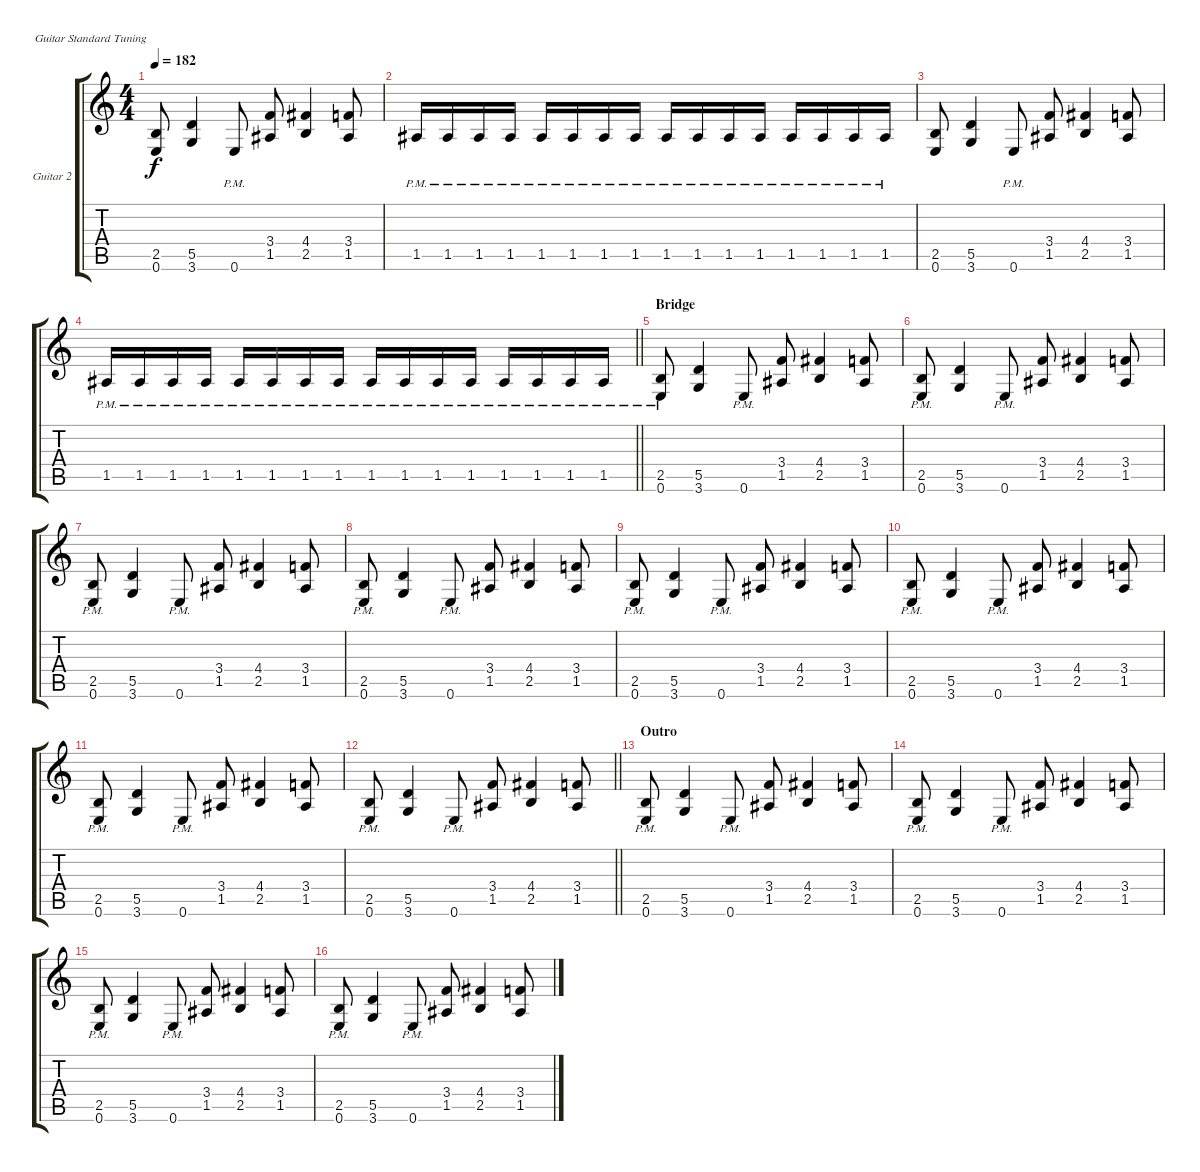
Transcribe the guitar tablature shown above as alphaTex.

\bracketExtendMode groupsimilarinstruments
\firstSystemTrackNameOrientation horizontal
\otherSystemsTrackNameOrientation horizontal
\track ("Guitar 2" "Guitar 2") {instrument overdrivenguitar}
\staff {score tabs}
\tuning (E4 B3 G3 D3 A2 E2)
\ts (4 4)
\tempo 182
\clef g2
\ks c
(2.5 0.6).8{dy f} (5.5 3.6).4 0.6{pm}.8 (3.4 1.5).8 (4.4 2.5).4 (3.4 1.5).8 |
1.5{pm}.16 1.5{pm}.16 1.5{pm}.16 1.5{pm}.16 1.5{pm}.16 1.5{pm}.16 1.5{pm}.16 1.5{pm}.16 1.5{pm}.16 1.5{pm}.16 1.5{pm}.16 1.5{pm}.16 1.5{pm}.16 1.5{pm}.16 1.5{pm}.16 1.5{pm}.16 |
(2.5 0.6).8 (5.5 3.6).4 0.6{pm}.8 (3.4 1.5).8 (4.4 2.5).4 (3.4 1.5).8 |
\barLineRight lightlight
1.5{pm}.16 1.5{pm}.16 1.5{pm}.16 1.5{pm}.16 1.5{pm}.16 1.5{pm}.16 1.5{pm}.16 1.5{pm}.16 1.5{pm}.16 1.5{pm}.16 1.5{pm}.16 1.5{pm}.16 1.5{pm}.16 1.5{pm}.16 1.5{pm}.16 1.5{pm}.16 |
\section ("" "Bridge")
(2.5{pm} 0.6{pm}).8 (5.5 3.6).4 0.6{pm}.8 (3.4 1.5).8 (4.4 2.5).4 (3.4 1.5).8 |
(2.5{pm} 0.6{pm}).8 (5.5 3.6).4 0.6{pm}.8 (3.4 1.5).8 (4.4 2.5).4 (3.4 1.5).8 |
(2.5{pm} 0.6{pm}).8 (5.5 3.6).4 0.6{pm}.8 (3.4 1.5).8 (4.4 2.5).4 (3.4 1.5).8 |
(2.5{pm} 0.6{pm}).8 (5.5 3.6).4 0.6{pm}.8 (3.4 1.5).8 (4.4 2.5).4 (3.4 1.5).8 |
(2.5{pm} 0.6{pm}).8 (5.5 3.6).4 0.6{pm}.8 (3.4 1.5).8 (4.4 2.5).4 (3.4 1.5).8 |
(2.5{pm} 0.6{pm}).8 (5.5 3.6).4 0.6{pm}.8 (3.4 1.5).8 (4.4 2.5).4 (3.4 1.5).8 |
(2.5{pm} 0.6{pm}).8 (5.5 3.6).4 0.6{pm}.8 (3.4 1.5).8 (4.4 2.5).4 (3.4 1.5).8 |
\barLineRight lightlight
(2.5{pm} 0.6{pm}).8 (5.5 3.6).4 0.6{pm}.8 (3.4 1.5).8 (4.4 2.5).4 (3.4 1.5).8 |
\section ("" "Outro")
(2.5{pm} 0.6{pm}).8 (5.5 3.6).4 0.6{pm}.8 (3.4 1.5).8 (4.4 2.5).4 (3.4 1.5).8 |
(2.5{pm} 0.6{pm}).8 (5.5 3.6).4 0.6{pm}.8 (3.4 1.5).8 (4.4 2.5).4 (3.4 1.5).8 |
(2.5{pm} 0.6{pm}).8 (5.5 3.6).4 0.6{pm}.8 (3.4 1.5).8 (4.4 2.5).4 (3.4 1.5).8 |
(2.5{pm} 0.6{pm}).8 (5.5 3.6).4 0.6{pm}.8 (3.4 1.5).8 (4.4 2.5).4 (3.4 1.5).8
